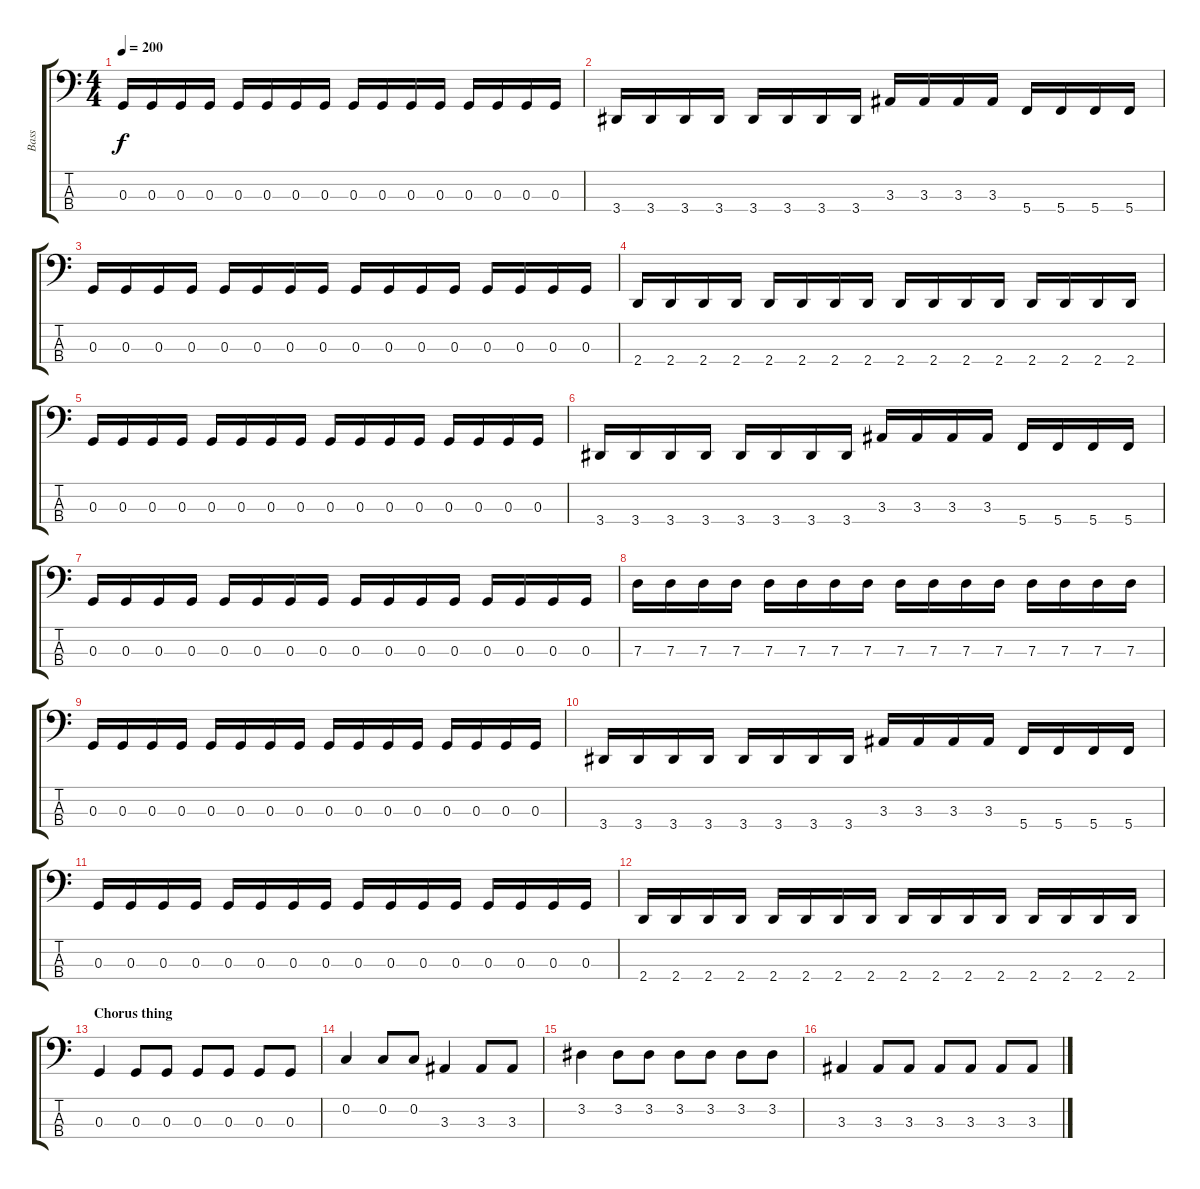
\track ("Bass" "Bass") {instrument electricbassfinger}
\staff {score tabs}
\tuning (F2 C2 G1 C1) {hide}
\ts (4 4)
\tempo 200
\clef f4
\ks c
0.3.16{dy f} 0.3.16 0.3.16 0.3.16 0.3.16 0.3.16 0.3.16 0.3.16 0.3.16 0.3.16 0.3.16 0.3.16 0.3.16 0.3.16 0.3.16 0.3.16 |
3.4.16 3.4.16 3.4.16 3.4.16 3.4.16 3.4.16 3.4.16 3.4.16 3.3.16 3.3.16 3.3.16 3.3.16 5.4.16 5.4.16 5.4.16 5.4.16 |
0.3.16 0.3.16 0.3.16 0.3.16 0.3.16 0.3.16 0.3.16 0.3.16 0.3.16 0.3.16 0.3.16 0.3.16 0.3.16 0.3.16 0.3.16 0.3.16 |
2.4.16 2.4.16 2.4.16 2.4.16 2.4.16 2.4.16 2.4.16 2.4.16 2.4.16 2.4.16 2.4.16 2.4.16 2.4.16 2.4.16 2.4.16 2.4.16 |
0.3.16 0.3.16 0.3.16 0.3.16 0.3.16 0.3.16 0.3.16 0.3.16 0.3.16 0.3.16 0.3.16 0.3.16 0.3.16 0.3.16 0.3.16 0.3.16 |
3.4.16 3.4.16 3.4.16 3.4.16 3.4.16 3.4.16 3.4.16 3.4.16 3.3.16 3.3.16 3.3.16 3.3.16 5.4.16 5.4.16 5.4.16 5.4.16 |
0.3.16 0.3.16 0.3.16 0.3.16 0.3.16 0.3.16 0.3.16 0.3.16 0.3.16 0.3.16 0.3.16 0.3.16 0.3.16 0.3.16 0.3.16 0.3.16 |
7.3.16 7.3.16 7.3.16 7.3.16 7.3.16 7.3.16 7.3.16 7.3.16 7.3.16 7.3.16 7.3.16 7.3.16 7.3.16 7.3.16 7.3.16 7.3.16 |
0.3.16 0.3.16 0.3.16 0.3.16 0.3.16 0.3.16 0.3.16 0.3.16 0.3.16 0.3.16 0.3.16 0.3.16 0.3.16 0.3.16 0.3.16 0.3.16 |
3.4.16 3.4.16 3.4.16 3.4.16 3.4.16 3.4.16 3.4.16 3.4.16 3.3.16 3.3.16 3.3.16 3.3.16 5.4.16 5.4.16 5.4.16 5.4.16 |
0.3.16 0.3.16 0.3.16 0.3.16 0.3.16 0.3.16 0.3.16 0.3.16 0.3.16 0.3.16 0.3.16 0.3.16 0.3.16 0.3.16 0.3.16 0.3.16 |
2.4.16 2.4.16 2.4.16 2.4.16 2.4.16 2.4.16 2.4.16 2.4.16 2.4.16 2.4.16 2.4.16 2.4.16 2.4.16 2.4.16 2.4.16 2.4.16 |
\section ("" "Chorus thing")
0.3.4 0.3.8 0.3.8 0.3.8 0.3.8 0.3.8 0.3.8 |
0.2.4 0.2.8 0.2.8 3.3.4 3.3.8 3.3.8 |
3.2.4 3.2.8 3.2.8 3.2.8 3.2.8 3.2.8 3.2.8 |
3.3.4 3.3.8 3.3.8 3.3.8 3.3.8 3.3.8 3.3.8
